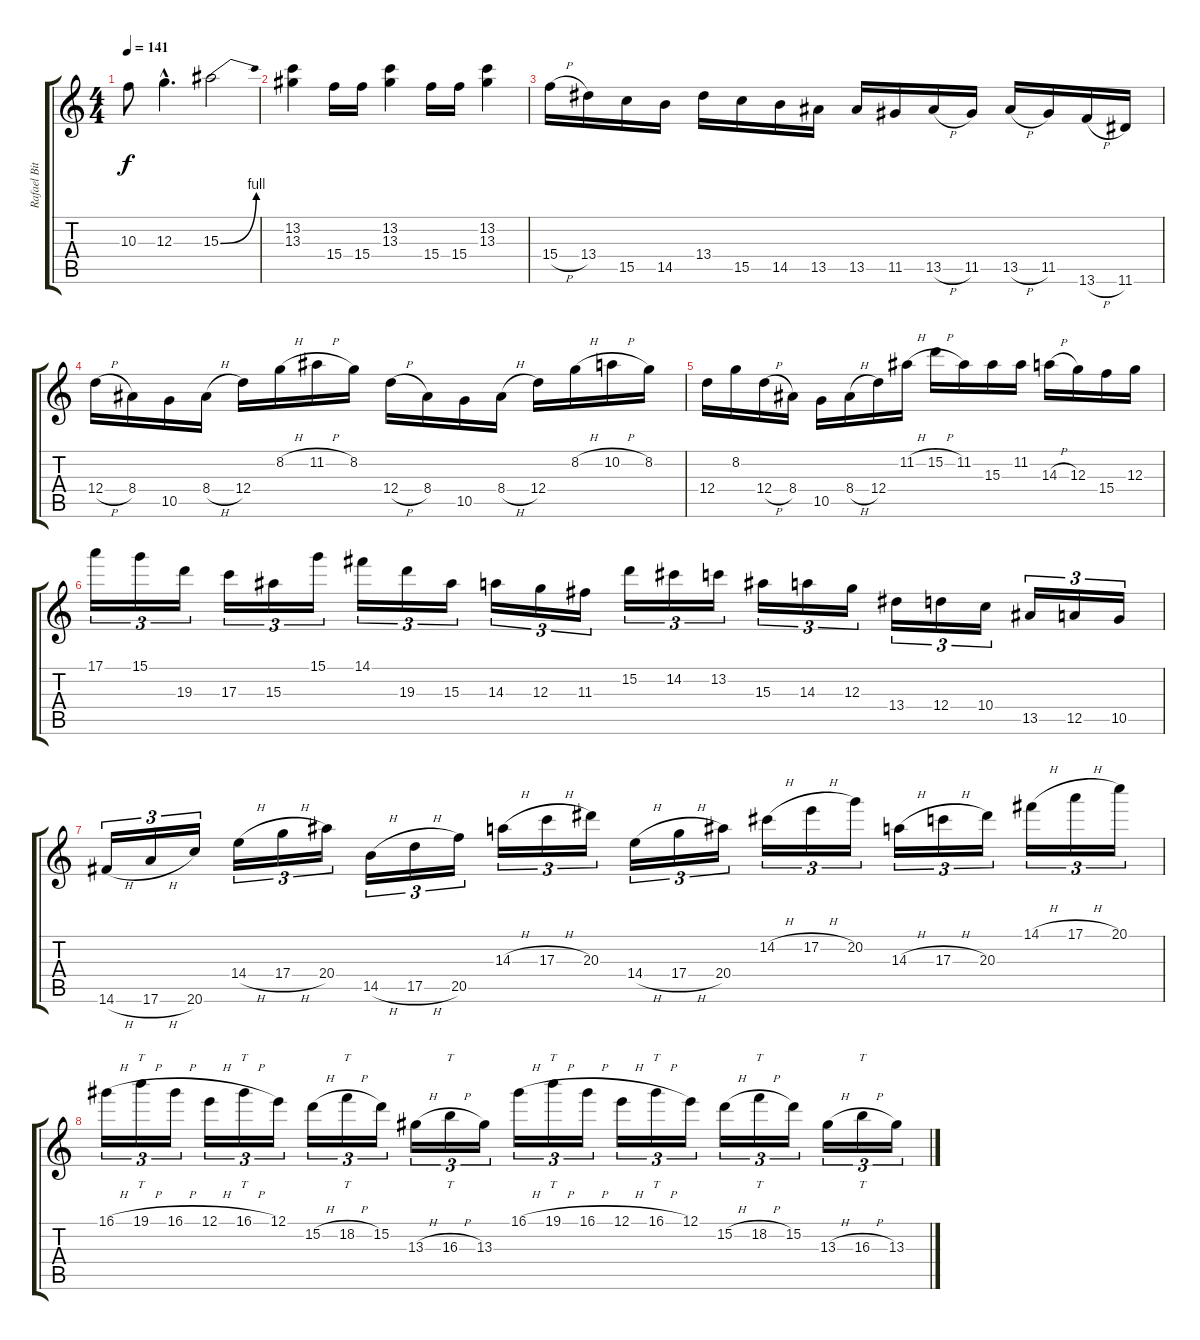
\track ("Rafael Bittencourt" "Rafael Bit") {instrument distortionguitar}
\staff {score tabs}
\tuning (E4 B3 G3 D3 A2 E2) {hide}
\ts (4 4)
\tempo 141
\clef g2
\ks c
10.3{t}.8{dy f} 12.3{hac}.4{d} 15.3{be (bend 0 0 60 4)}.2 |
(13.2 13.3).4 15.4.16 15.4.16 (13.2 13.3).4 15.4.16 15.4.16 (13.2 13.3).4 |
15.4{h}.16 13.4.16 15.5.16 14.5.16 13.4.16 15.5.16 14.5.16 13.5.16 13.5.16 11.5.16 13.5{h}.16 11.5.16 13.5{h}.16 11.5.16 13.6{h}.16 11.6.16 |
12.4{h}.16 8.4.16 10.5.16 8.4{h}.16 12.4.16 8.2{h}.16 11.2{h}.16 8.2.16 12.4{h}.16 8.4.16 10.5.16 8.4{h}.16 12.4.16 8.2{h}.16 10.2{h}.16 8.2.16 |
12.4.16 8.2.16 12.4{h}.16 8.4.16 10.5.16 8.4{h}.16 12.4.16 11.2{h}.16 15.2{h}.16 11.2.16 15.3.16 11.2.16 14.3{h}.16 12.3.16 15.4.16 12.3.16 |
17.1.16{tu (3 2)} 15.1.16{tu (3 2)} 19.3.16{tu (3 2)} 17.3.16{tu (3 2)} 15.3.16{tu (3 2)} 15.1.16{tu (3 2)} 14.1.16{tu (3 2)} 19.3.16{tu (3 2)} 15.3.16{tu (3 2)} 14.3.16{tu (3 2)} 12.3.16{tu (3 2)} 11.3.16{tu (3 2)} 15.2.16{tu (3 2)} 14.2.16{tu (3 2)} 13.2.16{tu (3 2)} 15.3.16{tu (3 2)} 14.3.16{tu (3 2)} 12.3.16{tu (3 2)} 13.4.16{tu (3 2)} 12.4.16{tu (3 2)} 10.4.16{tu (3 2)} 13.5.16{tu (3 2)} 12.5.16{tu (3 2)} 10.5.16{tu (3 2)} |
14.6{h}.16{tu (3 2)} 17.6{h}.16{tu (3 2)} 20.6.16{tu (3 2)} 14.4{h}.16{tu (3 2)} 17.4{h}.16{tu (3 2)} 20.4.16{tu (3 2)} 14.5{h}.16{tu (3 2)} 17.5{h}.16{tu (3 2)} 20.5.16{tu (3 2)} 14.3{h}.16{tu (3 2)} 17.3{h}.16{tu (3 2)} 20.3.16{tu (3 2)} 14.4{h}.16{tu (3 2)} 17.4{h}.16{tu (3 2)} 20.4.16{tu (3 2)} 14.2{h}.16{tu (3 2)} 17.2{h}.16{tu (3 2)} 20.2.16{tu (3 2)} 14.3{h}.16{tu (3 2)} 17.3{h}.16{tu (3 2)} 20.3.16{tu (3 2)} 14.1{h}.16{tu (3 2)} 17.1{h}.16{tu (3 2)} 20.1.16{tu (3 2)} |
16.1{h}.16{tu (3 2)} 19.1{h}.16{tt tu (3 2)} 16.1{h}.16{tu (3 2)} 12.1{h}.16{tu (3 2)} 16.1{h}.16{tt tu (3 2)} 12.1.16{tu (3 2)} 15.2{h}.16{tu (3 2)} 18.2{h}.16{tt tu (3 2)} 15.2.16{tu (3 2)} 13.3{h}.16{tu (3 2)} 16.3{h}.16{tt tu (3 2)} 13.3.16{tu (3 2)} 16.1{h}.16{tu (3 2)} 19.1{h}.16{tt tu (3 2)} 16.1{h}.16{tu (3 2)} 12.1{h}.16{tu (3 2)} 16.1{h}.16{tt tu (3 2)} 12.1.16{tu (3 2)} 15.2{h}.16{tu (3 2)} 18.2{h}.16{tt tu (3 2)} 15.2.16{tu (3 2)} 13.3{h}.16{tu (3 2)} 16.3{h}.16{tt tu (3 2)} 13.3.16{tu (3 2)}
